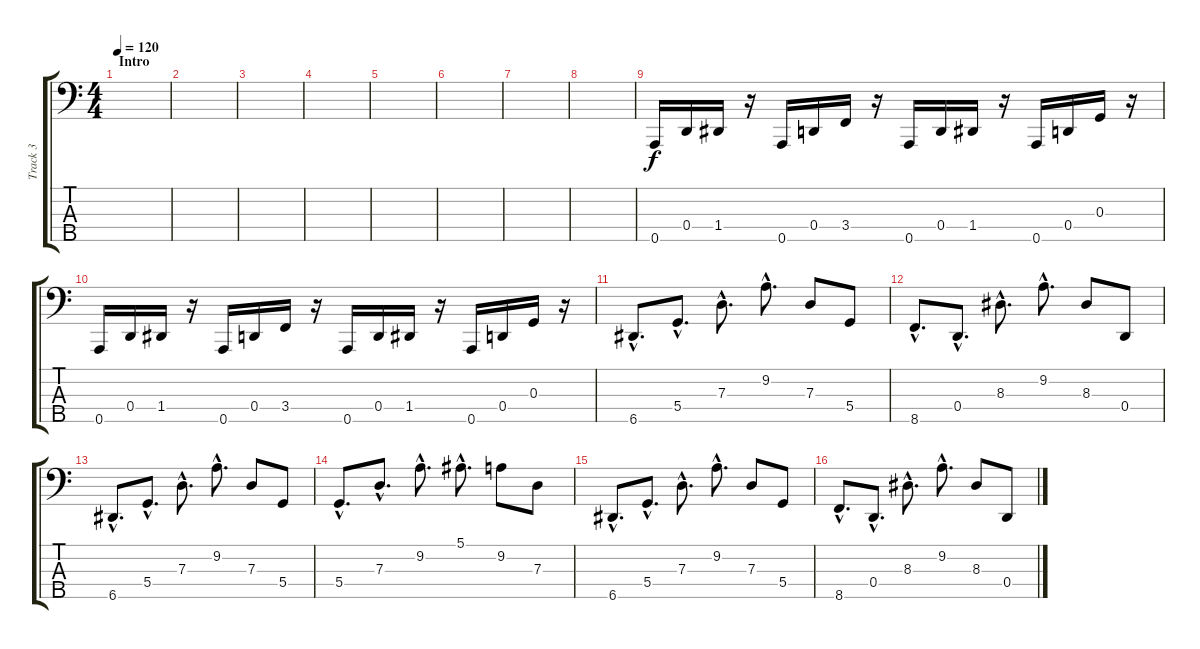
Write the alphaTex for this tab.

\track ("Track 3" "Track 3") {instrument electricbassfinger}
\staff {score tabs}
\tuning (F2 C2 G1 D1 A0) {hide}
\ts (4 4)
\section ("" "Intro")
\tempo 120
\clef f4
\ks c
|
|
|
|
|
|
|
|
0.5.16 0.4.16 1.4.16 r.16 0.5.16 0.4.16 3.4.16 r.16 0.5.16 0.4.16 1.4.16 r.16 0.5.16 0.4.16 0.3.16 r.16 |
0.5.16 0.4.16 1.4.16 r.16 0.5.16 0.4.16 3.4.16 r.16 0.5.16 0.4.16 1.4.16 r.16 0.5.16 0.4.16 0.3.16 r.16 |
6.5{hac}.8{d} 5.4{hac}.8{d} 7.3{hac}.8{d} 9.2{hac}.8{d} 7.3.8 5.4.8 |
8.5{hac}.8{d} 0.4{hac}.8{d} 8.3{hac}.8{d} 9.2{hac}.8{d} 8.3.8 0.4.8 |
6.5{hac}.8{d} 5.4{hac}.8{d} 7.3{hac}.8{d} 9.2{hac}.8{d} 7.3.8 5.4.8 |
5.4{hac}.8{d} 7.3{hac}.8{d} 9.2{hac}.8{d} 5.1{hac}.8{d} 9.2.8 7.3.8 |
6.5{hac}.8{d} 5.4{hac}.8{d} 7.3{hac}.8{d} 9.2{hac}.8{d} 7.3.8 5.4.8 |
8.5{hac}.8{d} 0.4{hac}.8{d} 8.3{hac}.8{d} 9.2{hac}.8{d} 8.3.8 0.4.8
